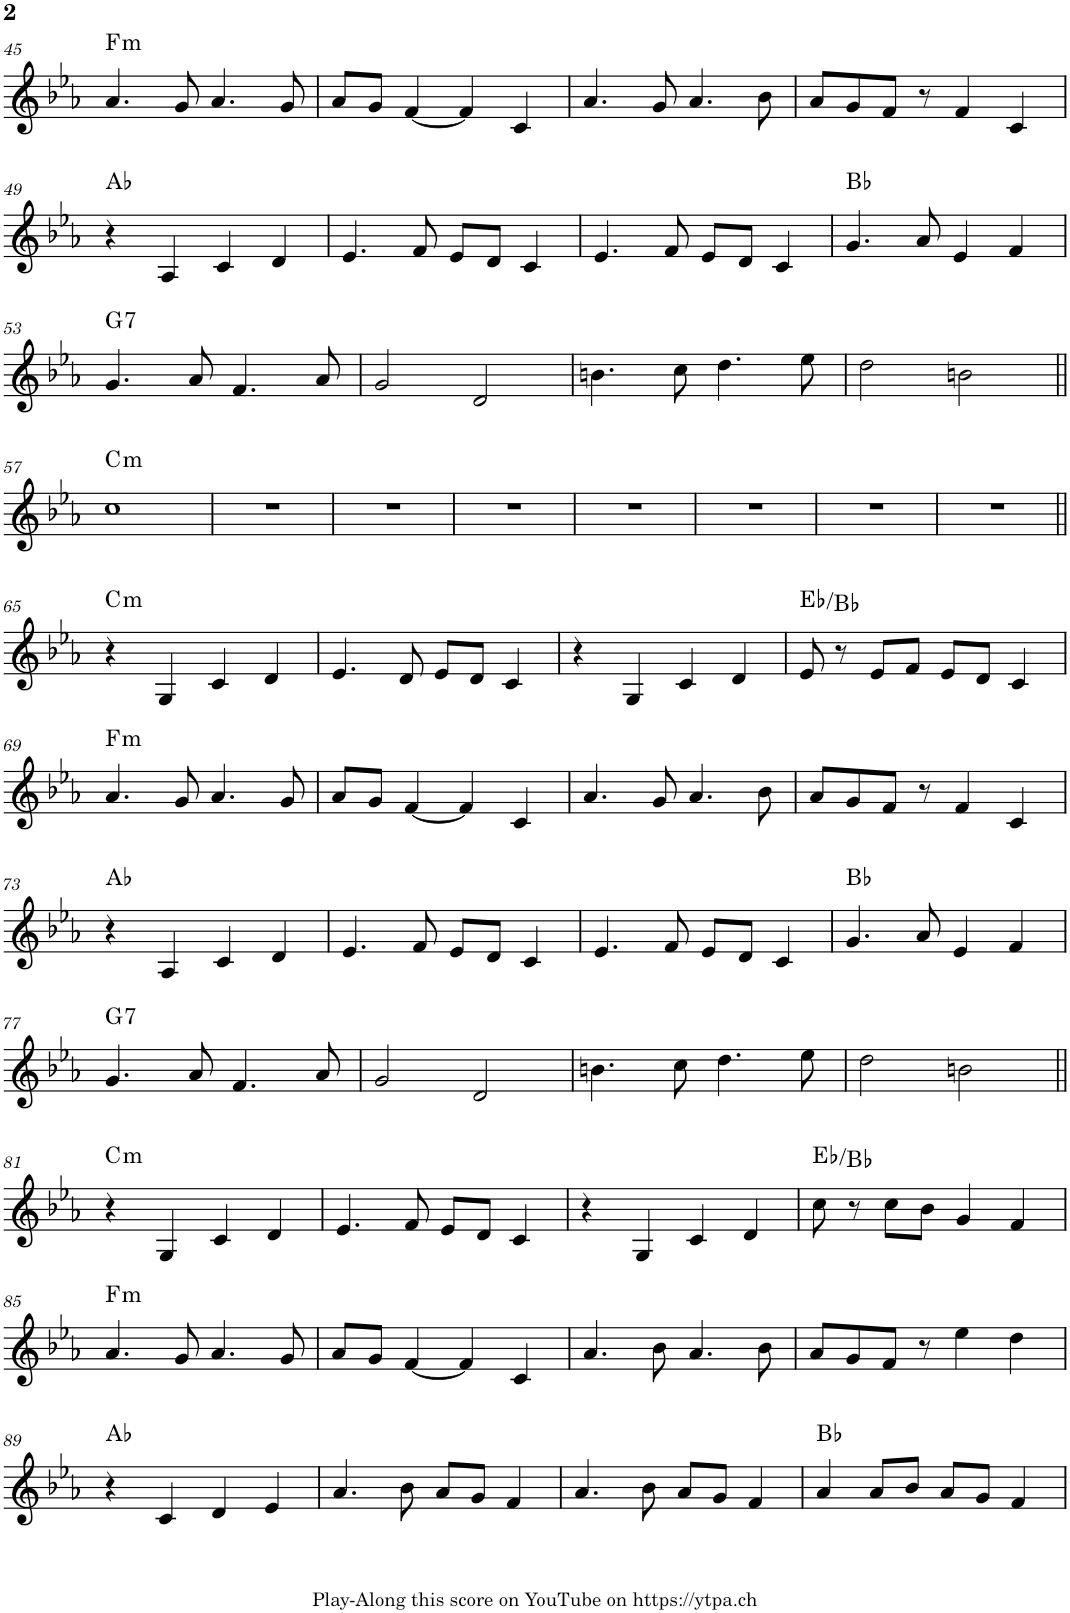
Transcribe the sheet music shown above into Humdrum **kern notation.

**kern	**harte
*part1	*part1
*staff1	*
*I"Piano	*
*I'Pno.	*
!!LO:PB:g=z
*clefG2	*
*k[b-e-a-]	*
*M4/4	*
=45	=45
!	!LO:H:kt=m
4.a-/	F:min
8g/	.
4.a-/	.
8g/	.
=46	=46
8a-/L	.
8g/J	.
[4f/	.
4f/]	.
4c/	.
=47	=47
4.a-/	.
8g/	.
4.a-/	.
8b-\	.
=48	=48
8a-/L	.
8g/	.
8f/J	.
8r	.
4f/	.
4c/	.
!!LO:LB:g=z
=49	=49
4r	Ab:maj
4A-/	.
4c/	.
4d/	.
=50	=50
4.e-/	.
8f/	.
8e-/L	.
8d/J	.
4c/	.
=51	=51
4.e-/	.
8f/	.
8e-/L	.
8d/J	.
4c/	.
=52	=52
4.g/	Bb:maj
8a-/	.
4e-/	.
4f/	.
!!LO:LB:g=z
=53	=53
!	!LO:H:kt=7
4.g/	G:7
8a-/	.
4.f/	.
8a-/	.
=54	=54
2g/	.
2d/	.
=55	=55
4.bn\	.
8cc\	.
4.dd\	.
8ee-\	.
=56	=56
2dd\	.
2bn\	.
!!LO:LB:g=z
=57||	=57||
!	!LO:H:kt=m
1cc	C:min
=58	=58
1r	.
=59	=59
1r	.
=60	=60
1r	.
=61	=61
1r	.
=62	=62
1r	.
=63	=63
1r	.
=64	=64
1r	.
!!LO:LB:g=z
=65||	=65||
!	!LO:H:kt=m
4r	C:min
4G/	.
4c/	.
4d/	.
=66	=66
4.e-/	.
8d/	.
8e-/L	.
8d/J	.
4c/	.
=67	=67
4r	.
4G/	.
4c/	.
4d/	.
=68	=68
8e-/	Eb:maj/5
8r	.
8e-/L	.
8f/J	.
8e-/L	.
8d/J	.
4c/	.
!!LO:LB:g=z
=69	=69
!	!LO:H:kt=m
4.a-/	F:min
8g/	.
4.a-/	.
8g/	.
=70	=70
8a-/L	.
8g/J	.
[4f/	.
4f/]	.
4c/	.
=71	=71
4.a-/	.
8g/	.
4.a-/	.
8b-\	.
=72	=72
8a-/L	.
8g/	.
8f/J	.
8r	.
4f/	.
4c/	.
!!LO:LB:g=z
=73	=73
4r	Ab:maj
4A-/	.
4c/	.
4d/	.
=74	=74
4.e-/	.
8f/	.
8e-/L	.
8d/J	.
4c/	.
=75	=75
4.e-/	.
8f/	.
8e-/L	.
8d/J	.
4c/	.
=76	=76
4.g/	Bb:maj
8a-/	.
4e-/	.
4f/	.
!!LO:LB:g=z
=77	=77
!	!LO:H:kt=7
4.g/	G:7
8a-/	.
4.f/	.
8a-/	.
=78	=78
2g/	.
2d/	.
=79	=79
4.bn\	.
8cc\	.
4.dd\	.
8ee-\	.
=80	=80
2dd\	.
2bn\	.
!!LO:LB:g=z
=81||	=81||
!	!LO:H:kt=m
4r	C:min
4G/	.
4c/	.
4d/	.
=82	=82
4.e-/	.
8f/	.
8e-/L	.
8d/J	.
4c/	.
=83	=83
4r	.
4G/	.
4c/	.
4d/	.
=84	=84
8cc\	Eb:maj/5
8r	.
8cc\L	.
8b-\J	.
4g/	.
4f/	.
!!LO:LB:g=z
=85	=85
!	!LO:H:kt=m
4.a-/	F:min
8g/	.
4.a-/	.
8g/	.
=86	=86
8a-/L	.
8g/J	.
[4f/	.
4f/]	.
4c/	.
=87	=87
4.a-/	.
8b-\	.
4.a-/	.
8b-\	.
=88	=88
8a-/L	.
8g/	.
8f/J	.
8r	.
4ee-\	.
4dd\	.
!!LO:LB:g=z
=89	=89
4r	Ab:maj
4c/	.
4d/	.
4e-/	.
=90	=90
4.a-/	.
8b-\	.
8a-/L	.
8g/J	.
4f/	.
=91	=91
4.a-/	.
8b-\	.
8a-/L	.
8g/J	.
4f/	.
=92	=92
4a-/	Bb:maj
8a-/L	.
8b-/J	.
8a-/L	.
8g/J	.
4f/	.
=	=
*-	*-
